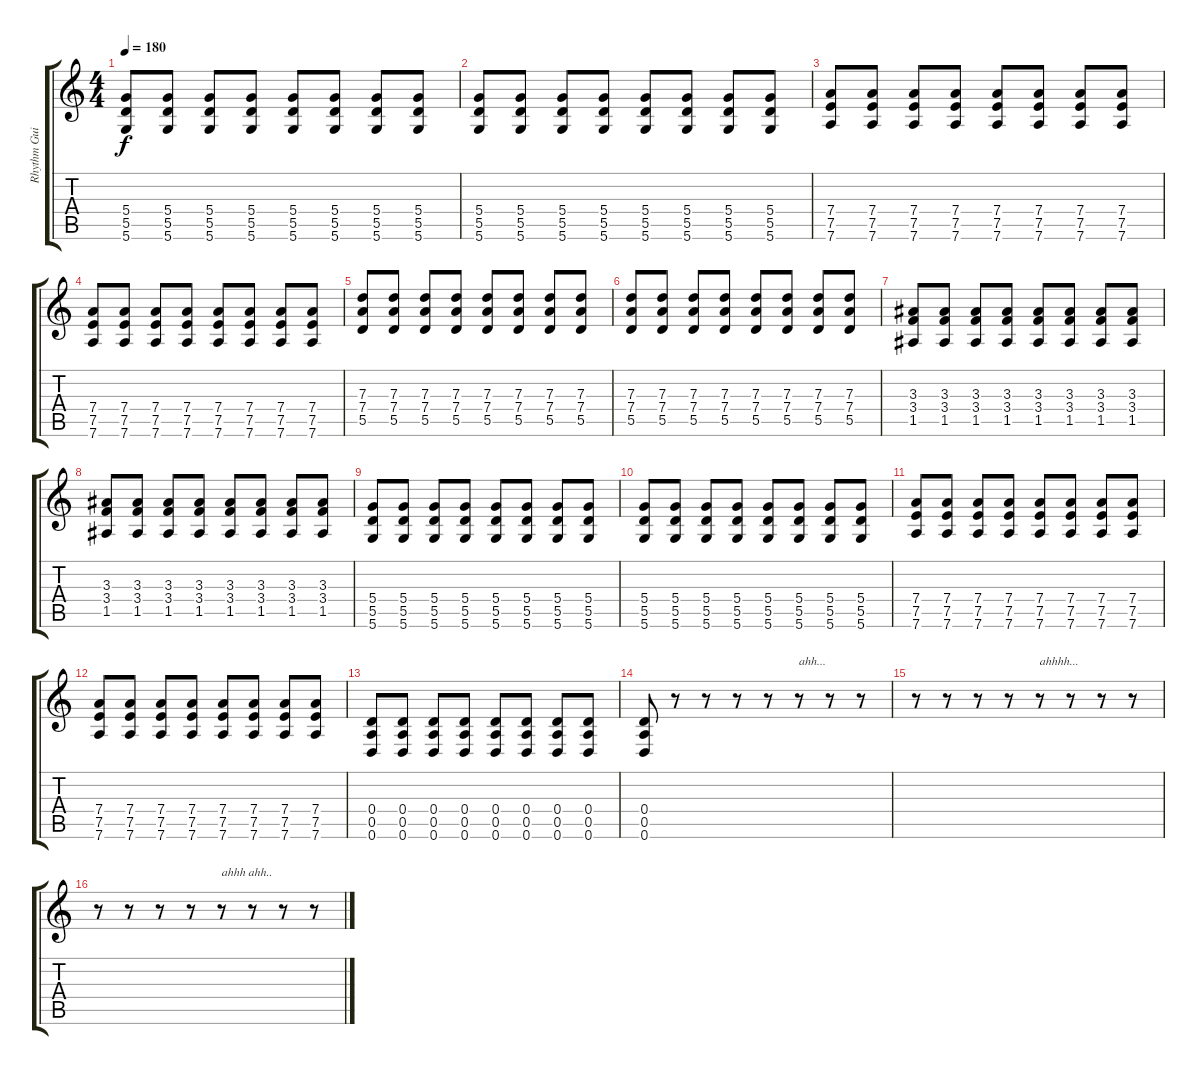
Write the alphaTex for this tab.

\track ("Rhythm Guitar" "Rhythm Gui") {instrument overdrivenguitar}
\staff {score tabs}
\tuning (E4 B3 G3 D3 A2 D2) {hide}
\ts (4 4)
\tempo 180
\clef g2
\ks c
(5.4 5.5 5.6).8{dy f} (5.4 5.5 5.6).8 (5.4 5.5 5.6).8 (5.4 5.5 5.6).8 (5.4 5.5 5.6).8 (5.4 5.5 5.6).8 (5.4 5.5 5.6).8 (5.4 5.5 5.6).8 |
(5.4 5.5 5.6).8 (5.4 5.5 5.6).8 (5.4 5.5 5.6).8 (5.4 5.5 5.6).8 (5.4 5.5 5.6).8 (5.4 5.5 5.6).8 (5.4 5.5 5.6).8 (5.4 5.5 5.6).8 |
(7.4 7.5 7.6).8 (7.4 7.5 7.6).8 (7.4 7.5 7.6).8 (7.4 7.5 7.6).8 (7.4 7.5 7.6).8 (7.4 7.5 7.6).8 (7.4 7.5 7.6).8 (7.4 7.5 7.6).8 |
(7.4 7.5 7.6).8 (7.4 7.5 7.6).8 (7.4 7.5 7.6).8 (7.4 7.5 7.6).8 (7.4 7.5 7.6).8 (7.4 7.5 7.6).8 (7.4 7.5 7.6).8 (7.4 7.5 7.6).8 |
(7.3 7.4 5.5).8 (7.3 7.4 5.5).8 (7.3 7.4 5.5).8 (7.3 7.4 5.5).8 (7.3 7.4 5.5).8 (7.3 7.4 5.5).8 (7.3 7.4 5.5).8 (7.3 7.4 5.5).8 |
(7.3 7.4 5.5).8 (7.3 7.4 5.5).8 (7.3 7.4 5.5).8 (7.3 7.4 5.5).8 (7.3 7.4 5.5).8 (7.3 7.4 5.5).8 (7.3 7.4 5.5).8 (7.3 7.4 5.5).8 |
(3.3 3.4 1.5).8 (3.3 3.4 1.5).8 (3.3 3.4 1.5).8 (3.3 3.4 1.5).8 (3.3 3.4 1.5).8 (3.3 3.4 1.5).8 (3.3 3.4 1.5).8 (3.3 3.4 1.5).8 |
(3.3 3.4 1.5).8 (3.3 3.4 1.5).8 (3.3 3.4 1.5).8 (3.3 3.4 1.5).8 (3.3 3.4 1.5).8 (3.3 3.4 1.5).8 (3.3 3.4 1.5).8 (3.3 3.4 1.5).8 |
(5.4 5.5 5.6).8 (5.4 5.5 5.6).8 (5.4 5.5 5.6).8 (5.4 5.5 5.6).8 (5.4 5.5 5.6).8 (5.4 5.5 5.6).8 (5.4 5.5 5.6).8 (5.4 5.5 5.6).8 |
(5.4 5.5 5.6).8 (5.4 5.5 5.6).8 (5.4 5.5 5.6).8 (5.4 5.5 5.6).8 (5.4 5.5 5.6).8 (5.4 5.5 5.6).8 (5.4 5.5 5.6).8 (5.4 5.5 5.6).8 |
(7.4 7.5 7.6).8 (7.4 7.5 7.6).8 (7.4 7.5 7.6).8 (7.4 7.5 7.6).8 (7.4 7.5 7.6).8 (7.4 7.5 7.6).8 (7.4 7.5 7.6).8 (7.4 7.5 7.6).8 |
(7.4 7.5 7.6).8 (7.4 7.5 7.6).8 (7.4 7.5 7.6).8 (7.4 7.5 7.6).8 (7.4 7.5 7.6).8 (7.4 7.5 7.6).8 (7.4 7.5 7.6).8 (7.4 7.5 7.6).8 |
(0.4 0.5 0.6).8 (0.4 0.5 0.6).8 (0.4 0.5 0.6).8 (0.4 0.5 0.6).8 (0.4 0.5 0.6).8 (0.4 0.5 0.6).8 (0.4 0.5 0.6).8 (0.4 0.5 0.6).8 |
(0.4 0.5 0.6).8 r.8 r.8 r.8 r.8 r.8{txt "ahh..."} r.8 r.8 |
r.8 r.8 r.8 r.8 r.8{txt "ahhhh..."} r.8 r.8 r.8 |
r.8 r.8 r.8 r.8 r.8{txt "ahhh ahh.."} r.8 r.8 r.8
